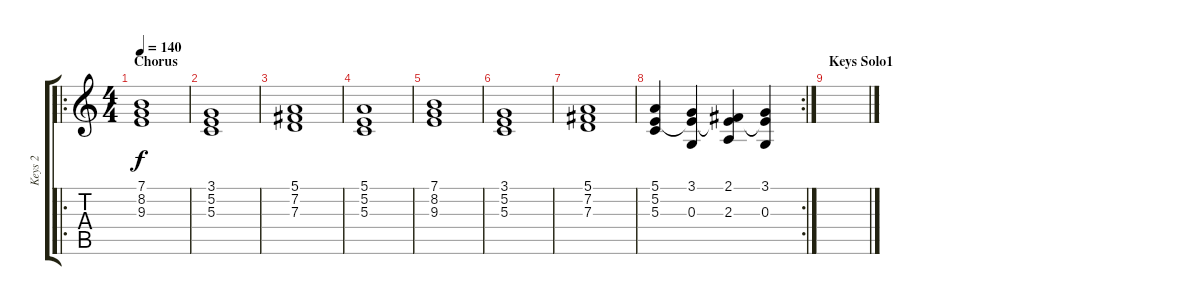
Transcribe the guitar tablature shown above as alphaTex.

\track ("Keys 2" "Keys 2") {instrument choiraahs}
\staff {score tabs}
\tuning (E4 B3 G3 D3 A2 E2) {hide}
\ro
\ts (4 4)
\section ("" "Chorus")
\tempo 140
\clef g2
\ks c
(7.1 8.2 9.3).1{dy f} |
(3.1 5.2 5.3).1 |
(5.1 7.2 7.3).1 |
(5.1 5.2 5.3).1 |
(7.1 8.2 9.3).1 |
(3.1 5.2 5.3).1 |
(5.1 7.2 7.3).1 |
\rc 2
(5.1 5.2 5.3).4 (3.1 5.2{t} 0.3).4 (2.1 5.2{t} 2.3).4 (3.1 5.2{t} 0.3).4 |
\section ("" "Keys Solo1")
